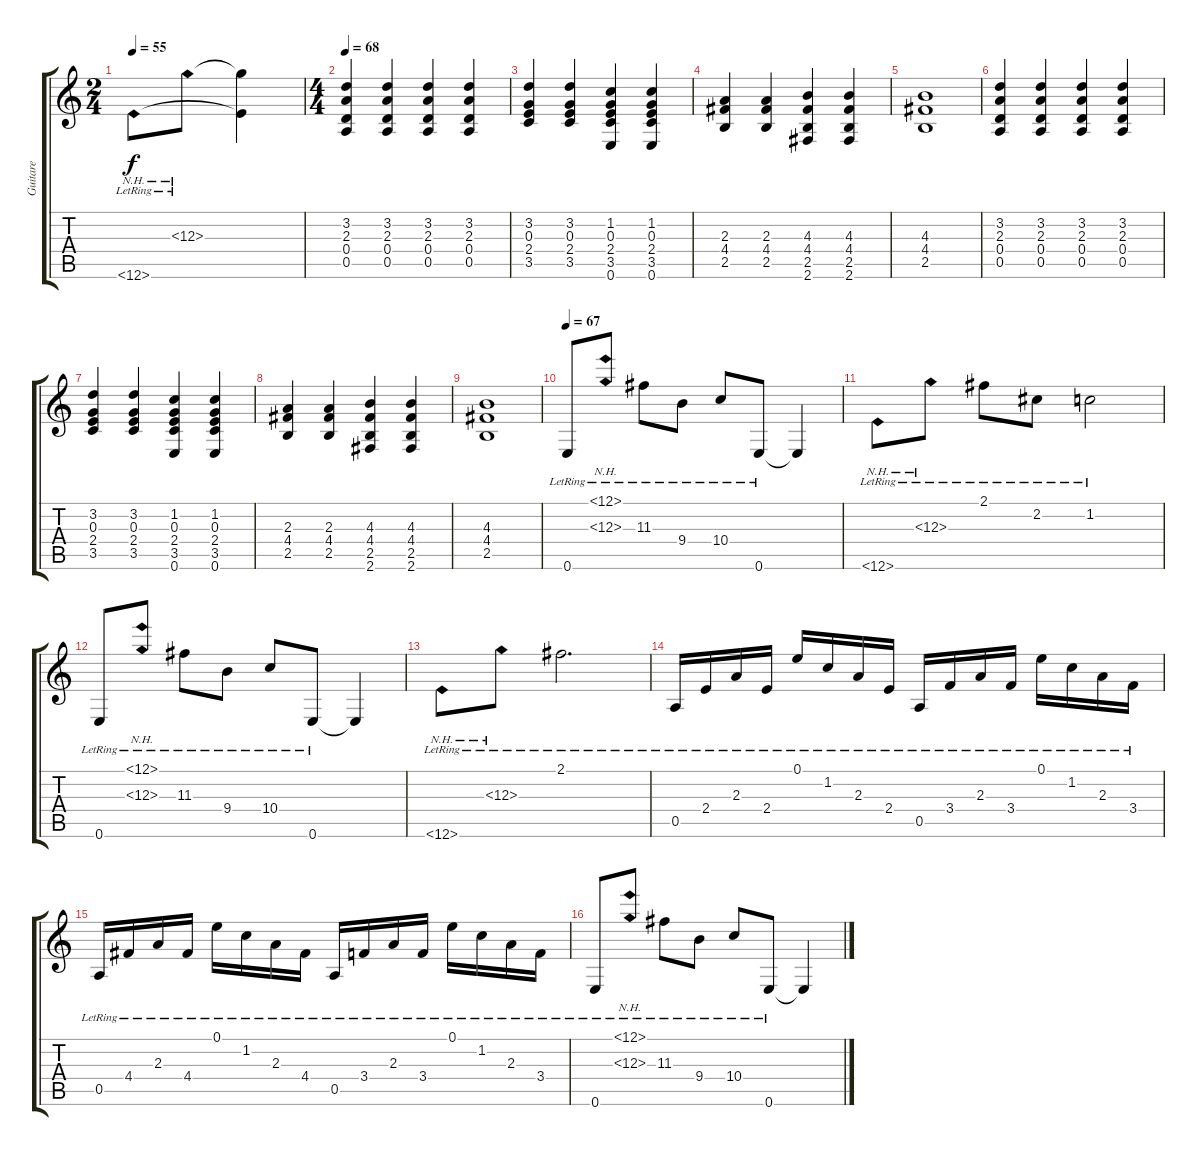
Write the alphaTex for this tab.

\track ("Guitare" "Guitare") {instrument acousticguitarsteel}
\staff {score tabs}
\tuning (E4 B3 G3 D3 A2 E2) {hide}
\ts (2 4)
\tempo 55
\clef g2
\ks c
12.6{nh lr}.8{dy f} 12.3{nh lr}.8 (12.3{t} 12.6{t}).4 |
\ts (4 4)
\tempo 68
(3.2 2.3 0.4 0.5).4{volume 10} (3.2 2.3 0.4 0.5).4 (3.2 2.3 0.4 0.5).4 (3.2 2.3 0.4 0.5).4 |
(3.2 0.3 2.4 3.5).4 (3.2 0.3 2.4 3.5).4 (1.2 0.3 2.4 3.5 0.6).4 (1.2 0.3 2.4 3.5 0.6).4 |
(2.3 4.4 2.5).4 (2.3 4.4 2.5).4 (4.3 4.4 2.5 2.6).4 (4.3 4.4 2.5 2.6).4 |
(4.3 4.4 2.5).1 |
(3.2 2.3 0.4 0.5).4 (3.2 2.3 0.4 0.5).4 (3.2 2.3 0.4 0.5).4 (3.2 2.3 0.4 0.5).4 |
(3.2 0.3 2.4 3.5).4 (3.2 0.3 2.4 3.5).4 (1.2 0.3 2.4 3.5 0.6).4 (1.2 0.3 2.4 3.5 0.6).4 |
(2.3 4.4 2.5).4 (2.3 4.4 2.5).4 (4.3 4.4 2.5 2.6).4 (4.3 4.4 2.5 2.6).4 |
(4.3 4.4 2.5).1 |
\tempo 67
0.6{lr}.8{volume 11 balance 8} (12.1{nh lr} 12.3{nh lr}).8 11.3{lr}.8 9.4{lr}.8 10.4{lr}.8 0.6{lr}.8 0.6{t}.4 |
12.6{nh lr}.8 12.3{nh lr}.8 2.1{lr}.8 2.2{lr}.8 1.2{lr}.2 |
0.6{lr}.8{balance 8} (12.1{nh lr} 12.3{nh lr}).8 11.3{lr}.8 9.4{lr}.8 10.4{lr}.8 0.6{lr}.8 0.6{t}.4 |
12.6{nh lr}.8 12.3{nh lr}.8 2.1{lr}.2{d} |
0.5{lr}.16{volume 13} 2.4{lr}.16 2.3{lr}.16 2.4{lr}.16 0.1{lr}.16 1.2{lr}.16 2.3{lr}.16 2.4{lr}.16 0.5{lr}.16 3.4{lr}.16 2.3{lr}.16 3.4{lr}.16 0.1{lr}.16 1.2{lr}.16 2.3{lr}.16 3.4{lr}.16 |
0.5{lr}.16 4.4{lr}.16 2.3{lr}.16 4.4{lr}.16 0.1{lr}.16 1.2{lr}.16 2.3{lr}.16 4.4{lr}.16 0.5{lr}.16 3.4{lr}.16 2.3{lr}.16 3.4{lr}.16 0.1{lr}.16 1.2{lr}.16 2.3{lr}.16 3.4{lr}.16 |
0.6{lr}.8{volume 13 balance 8} (12.1{nh lr} 12.3{nh lr}).8 11.3{lr}.8 9.4{lr}.8 10.4{lr}.8 0.6{lr}.8 0.6{t}.4
